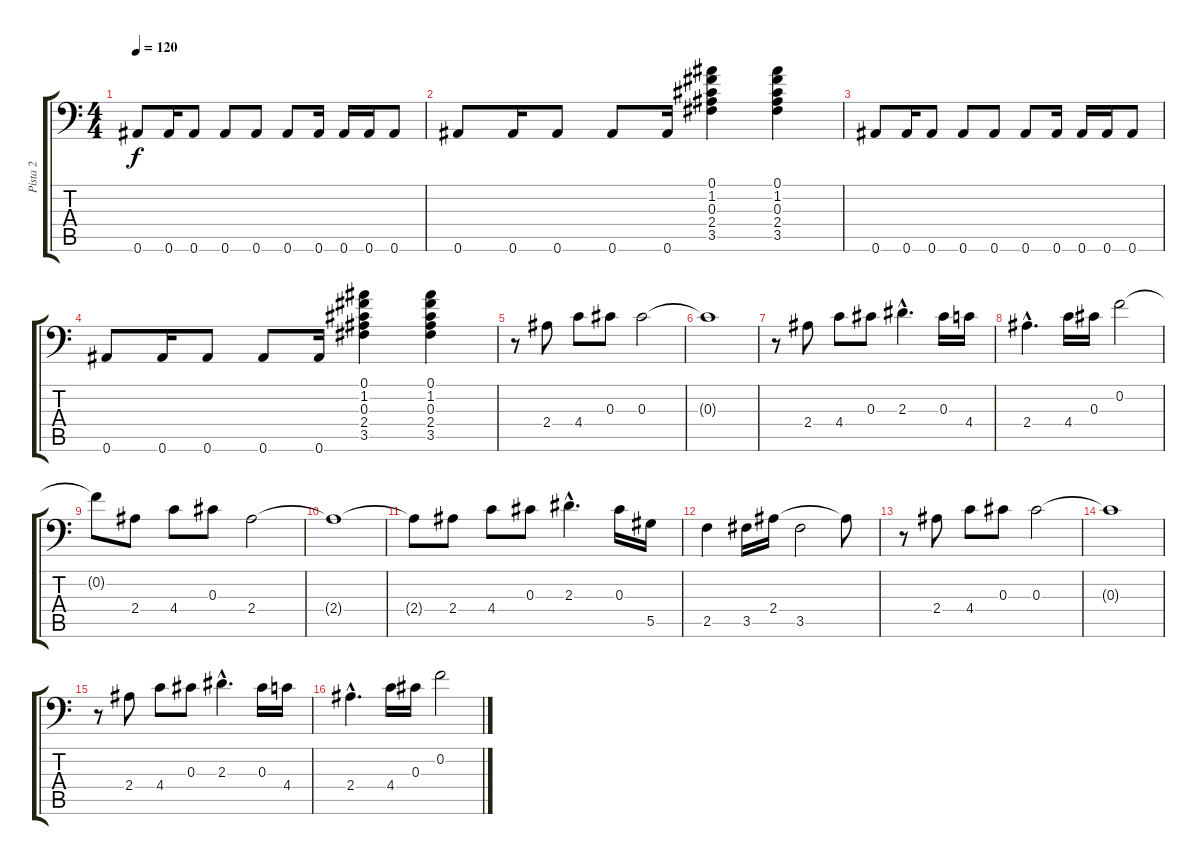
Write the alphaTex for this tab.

\track ("Pista 2" "Pista 2") {instrument distortionguitar}
\staff {score tabs}
\tuning (Bb3 F3 Db3 Ab2 Eb2 Bb1) {hide}
\ts (4 4)
\tempo 120
\clef f4
\ks c
0.6.8{dy f} 0.6.16 0.6.8 0.6.8 0.6.8 0.6.8 0.6.16 0.6.16 0.6.16 0.6.8 |
0.6.8 0.6.16 0.6.8 0.6.8 0.6.16 (0.1 1.2 0.3 2.4 3.5).4 (0.1 1.2 0.3 2.4 3.5).4 |
0.6.8 0.6.16 0.6.8 0.6.8 0.6.8 0.6.8 0.6.16 0.6.16 0.6.16 0.6.8 |
0.6.8 0.6.16 0.6.8 0.6.8 0.6.16 (0.1 1.2 0.3 2.4 3.5).4 (0.1 1.2 0.3 2.4 3.5).4 |
r.8{volume 9 instrument electricguitarclean} 2.4.8 4.4.8 0.3.8 0.3.2 |
0.3{t}.1 |
r.8 2.4.8 4.4.8 0.3.8 2.3{hac}.4{d} 0.3.16 4.4.16 |
2.4{hac}.4{d} 4.4.16 0.3.16 0.2.2 |
0.2{t}.8 2.4.8 4.4.8 0.3.8 2.4.2 |
2.4{t}.1 |
2.4{t}.8 2.4.8 4.4.8 0.3.8 2.3{hac}.4{d} 0.3.16 5.5.16 |
2.5.4 3.5.16 2.4.16 3.5.2 2.4{t}.8 |
r.8{instrument electricguitarclean} 2.4.8 4.4.8 0.3.8 0.3.2 |
0.3{t}.1 |
r.8 2.4.8 4.4.8 0.3.8 2.3{hac}.4{d} 0.3.16 4.4.16 |
2.4{hac}.4{d} 4.4.16 0.3.16 0.2.2
